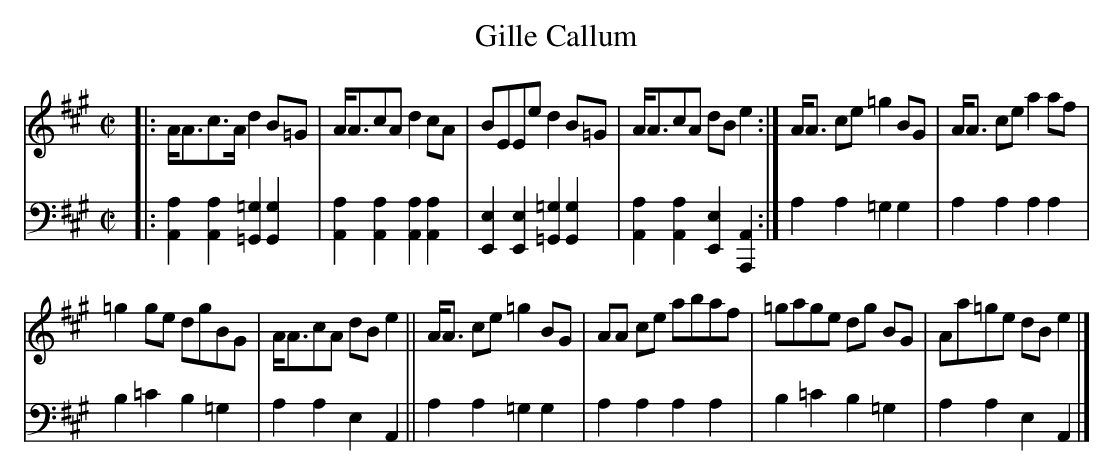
X:1
T: Gille Callum
M: C|
L: 1/8
K: A
V: 1 staves=2
|:\
A<Ac>A d2B=G | A<AcA d2cA | BEEe d2B=G | A<AcA dBe2 :| A<A ce =g2BG | A<A ce a2af |
=g2ge dgBG | A<AcA dBe2 || A<A ce =g2BG | AA ce abaf | =gage dg BG | Aa=ge dBe2 |]
V: 2 clef=bass middle=d
|:\
[a2A2][a2A2] [=g2=G2][g2G2] | [a2A2][a2A2] [a2A2][a2A2] |\
[e2E2][e2E2] [=g2=G2][g2G2] | [a2A2][a2A2] [e2E2][A2A,2] :| a2a2 =g2g2 | a2a2 a2a2 |
b2=c'2 b2=g2 | a2a2 e2A2 || a2a2 =g2g2 | a2a2 a2a2 | b2=c'2 b2=g2 | a2a2 e2A2 |]
